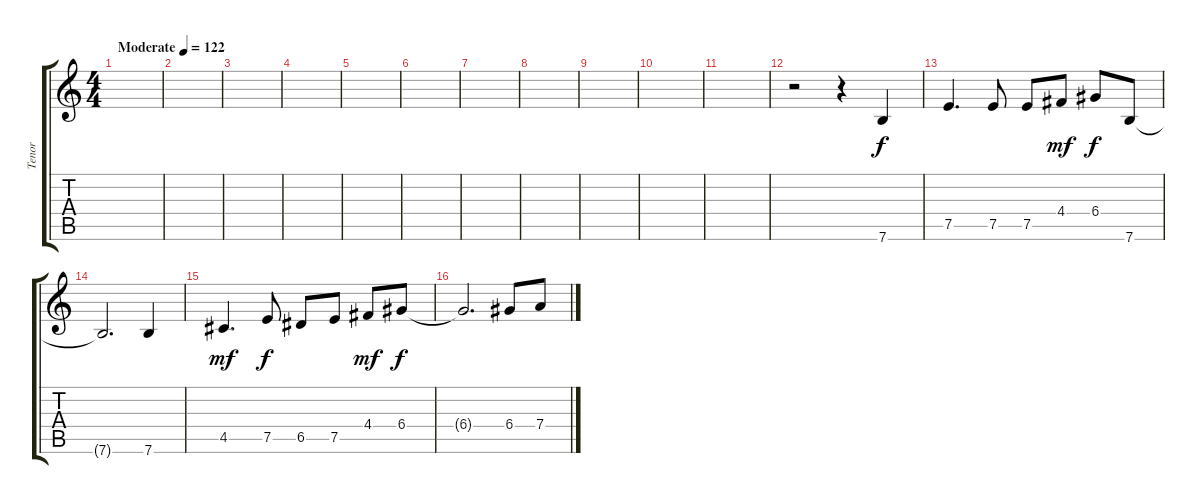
\track ("Tenor" "Tenor") {instrument electricguitarjazz}
\staff {score tabs}
\tuning (E4 B3 G3 D3 A2 E2) {hide}
\ts (4 4)
\tempo (122 "Moderate")
\clef g2
\ks c
|
|
|
|
|
|
|
|
|
|
|
r.2 r.4 7.6.4 |
7.5.4{d} 7.5.8 7.5.8 4.4.8{dy mf} 6.4.8{dy f} 7.6.8 |
7.6{t}.2{d} 7.6.4 |
4.5.4{d dy mf} 7.5.8{dy f} 6.5.8 7.5.8 4.4.8{dy mf} 6.4.8{dy f} |
6.4{t}.2{d} 6.4.8 7.4.8
